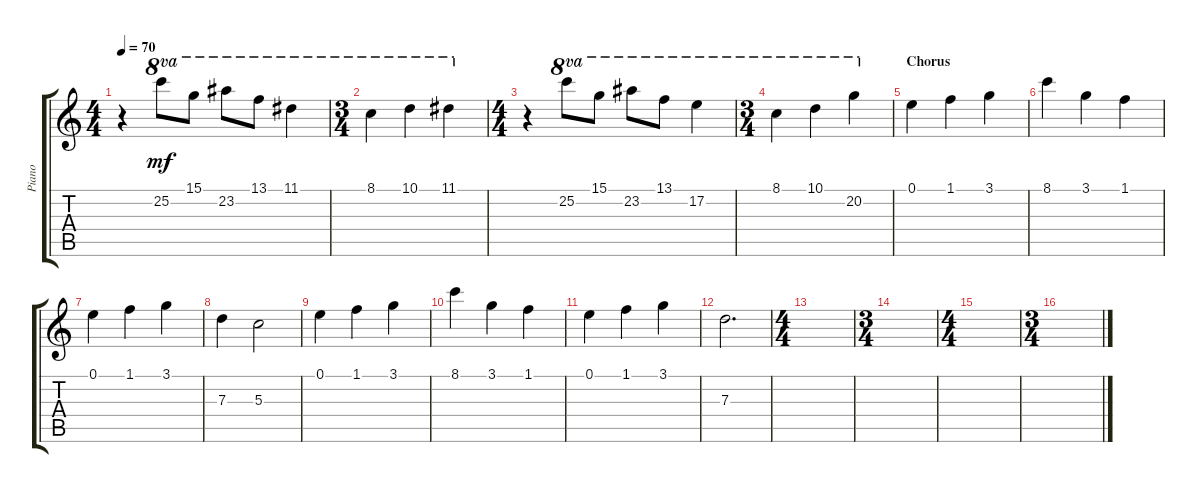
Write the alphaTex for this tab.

\track ("Piano" "Piano") {instrument acousticguitarsteel}
\staff {score tabs}
\tuning (E4 B3 G3 D3 A2 E2) {hide}
\ts (4 4)
\tempo 70
\clef g2
\ks c
r.4{dy mf} 25.2.8{ot 8va} 15.1.8{ot 8va} 23.2.8{ot 8va} 13.1.8{ot 8va} 11.1.4{ot 8va} |
\ts (3 4)
8.1.4{ot 8va} 10.1.4{ot 8va} 11.1.4{ot 8va} |
\ts (4 4)
r.4 25.2.8{ot 8va} 15.1.8{ot 8va} 23.2.8{ot 8va} 13.1.8{ot 8va} 17.2.4{ot 8va} |
\ts (3 4)
8.1.4{ot 8va} 10.1.4{ot 8va} 20.2.4{ot 8va} |
\section ("" "Chorus")
0.1.4 1.1.4 3.1.4 |
8.1.4 3.1.4 1.1.4 |
0.1.4 1.1.4 3.1.4 |
7.3.4 5.3.2 |
0.1.4 1.1.4 3.1.4 |
8.1.4 3.1.4 1.1.4 |
0.1.4 1.1.4 3.1.4 |
7.3.2{d} |
\ts (4 4)
|
\ts (3 4)
|
\ts (4 4)
|
\ts (3 4)
